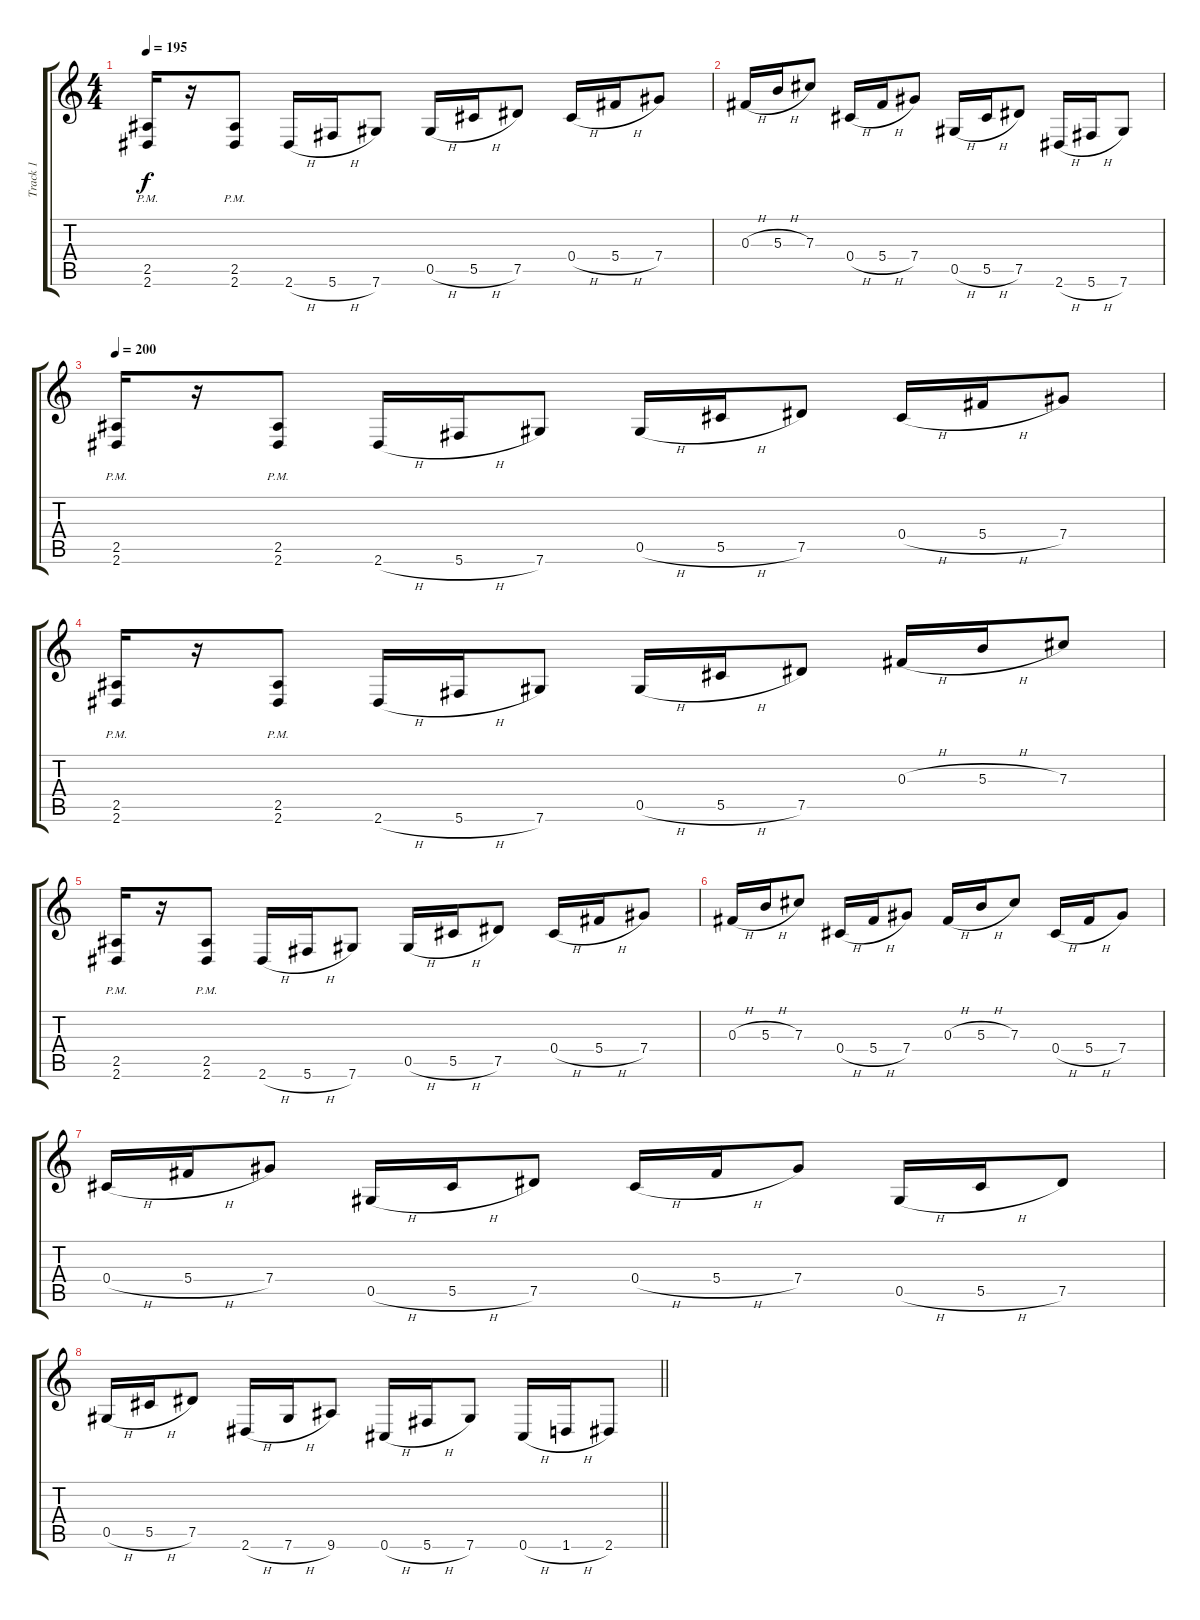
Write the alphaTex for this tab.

\track ("Track 1" "Track 1") {instrument distortionguitar}
\staff {score tabs}
\tuning (Eb4 Bb3 Gb3 Db3 Ab2 Db2) {hide}
\ts (4 4)
\tempo 195
\clef g2
\ks c
(2.5{pm} 2.6{pm}).16{dy f} r.16 (2.5{pm} 2.6{pm}).8 2.6{h}.16 5.6{h}.16 7.6.8 0.5{h}.16 5.5{h}.16 7.5.8 0.4{h}.16 5.4{h}.16 7.4.8 |
0.3{h}.16 5.3{h}.16 7.3.8 0.4{h}.16 5.4{h}.16 7.4.8 0.5{h}.16 5.5{h}.16 7.5.8 2.6{h}.16 5.6{h}.16 7.6.8 |
\tempo 200
(2.5{pm} 2.6{pm}).16 r.16 (2.5{pm} 2.6{pm}).8 2.6{h}.16 5.6{h}.16 7.6.8 0.5{h}.16 5.5{h}.16 7.5.8 0.4{h}.16 5.4{h}.16 7.4.8 |
(2.5{pm} 2.6{pm}).16 r.16 (2.5{pm} 2.6{pm}).8 2.6{h}.16 5.6{h}.16 7.6.8 0.5{h}.16 5.5{h}.16 7.5.8 0.3{h}.16 5.3{h}.16 7.3.8 |
(2.5{pm} 2.6{pm}).16 r.16 (2.5{pm} 2.6{pm}).8 2.6{h}.16 5.6{h}.16 7.6.8 0.5{h}.16 5.5{h}.16 7.5.8 0.4{h}.16 5.4{h}.16 7.4.8 |
0.3{h}.16 5.3{h}.16 7.3.8 0.4{h}.16 5.4{h}.16 7.4.8 0.3{h}.16 5.3{h}.16 7.3.8 0.4{h}.16 5.4{h}.16 7.4.8 |
0.4{h}.16 5.4{h}.16 7.4.8 0.5{h}.16 5.5{h}.16 7.5.8 0.4{h}.16 5.4{h}.16 7.4.8 0.5{h}.16 5.5{h}.16 7.5.8 |
\barLineRight lightlight
0.5{h}.16 5.5{h}.16 7.5.8 2.6{h}.16 7.6{h}.16 9.6.8 0.6{h}.16 5.6{h}.16 7.6.8 0.6{h}.16 1.6{h}.16 2.6.8
